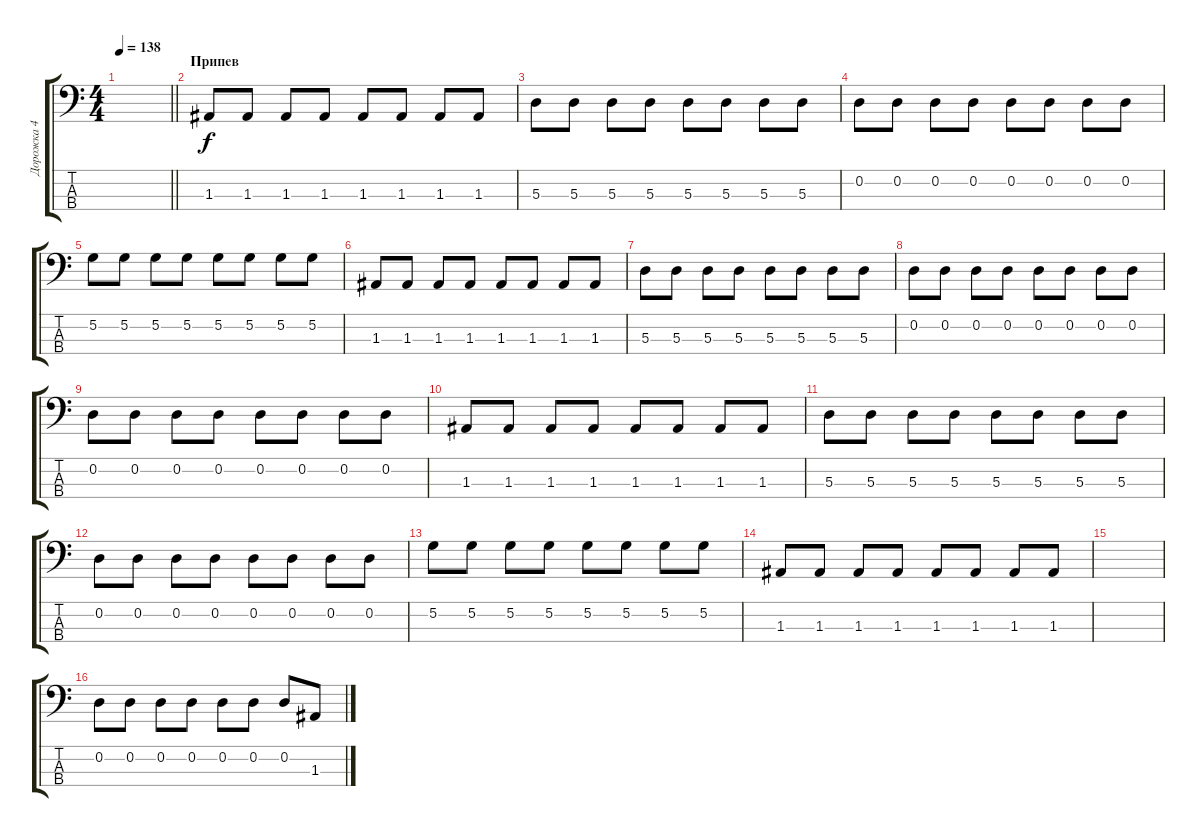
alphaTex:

\track ("Дорожка 4" "Дорожка 4") {instrument electricbassfinger}
\staff {score tabs}
\tuning (G2 D2 A1 E1) {hide}
\ts (4 4)
\tempo 138
\clef f4
\barLineRight lightlight
\ks c
|
\section ("" "Припев")
1.3.8 1.3.8 1.3.8 1.3.8 1.3.8 1.3.8 1.3.8 1.3.8 |
5.3.8 5.3.8 5.3.8 5.3.8 5.3.8 5.3.8 5.3.8 5.3.8 |
0.2.8 0.2.8 0.2.8 0.2.8 0.2.8 0.2.8 0.2.8 0.2.8 |
5.2.8 5.2.8 5.2.8 5.2.8 5.2.8 5.2.8 5.2.8 5.2.8 |
1.3.8 1.3.8 1.3.8 1.3.8 1.3.8 1.3.8 1.3.8 1.3.8 |
5.3.8 5.3.8 5.3.8 5.3.8 5.3.8 5.3.8 5.3.8 5.3.8 |
0.2.8 0.2.8 0.2.8 0.2.8 0.2.8 0.2.8 0.2.8 0.2.8 |
0.2.8 0.2.8 0.2.8 0.2.8 0.2.8 0.2.8 0.2.8 0.2.8 |
1.3.8 1.3.8 1.3.8 1.3.8 1.3.8 1.3.8 1.3.8 1.3.8 |
5.3.8 5.3.8 5.3.8 5.3.8 5.3.8 5.3.8 5.3.8 5.3.8 |
0.2.8 0.2.8 0.2.8 0.2.8 0.2.8 0.2.8 0.2.8 0.2.8 |
5.2.8 5.2.8 5.2.8 5.2.8 5.2.8 5.2.8 5.2.8 5.2.8 |
1.3.8 1.3.8 1.3.8 1.3.8 1.3.8 1.3.8 1.3.8 1.3.8 |
|
0.2.8 0.2.8 0.2.8 0.2.8 0.2.8 0.2.8 0.2.8 1.3.8
